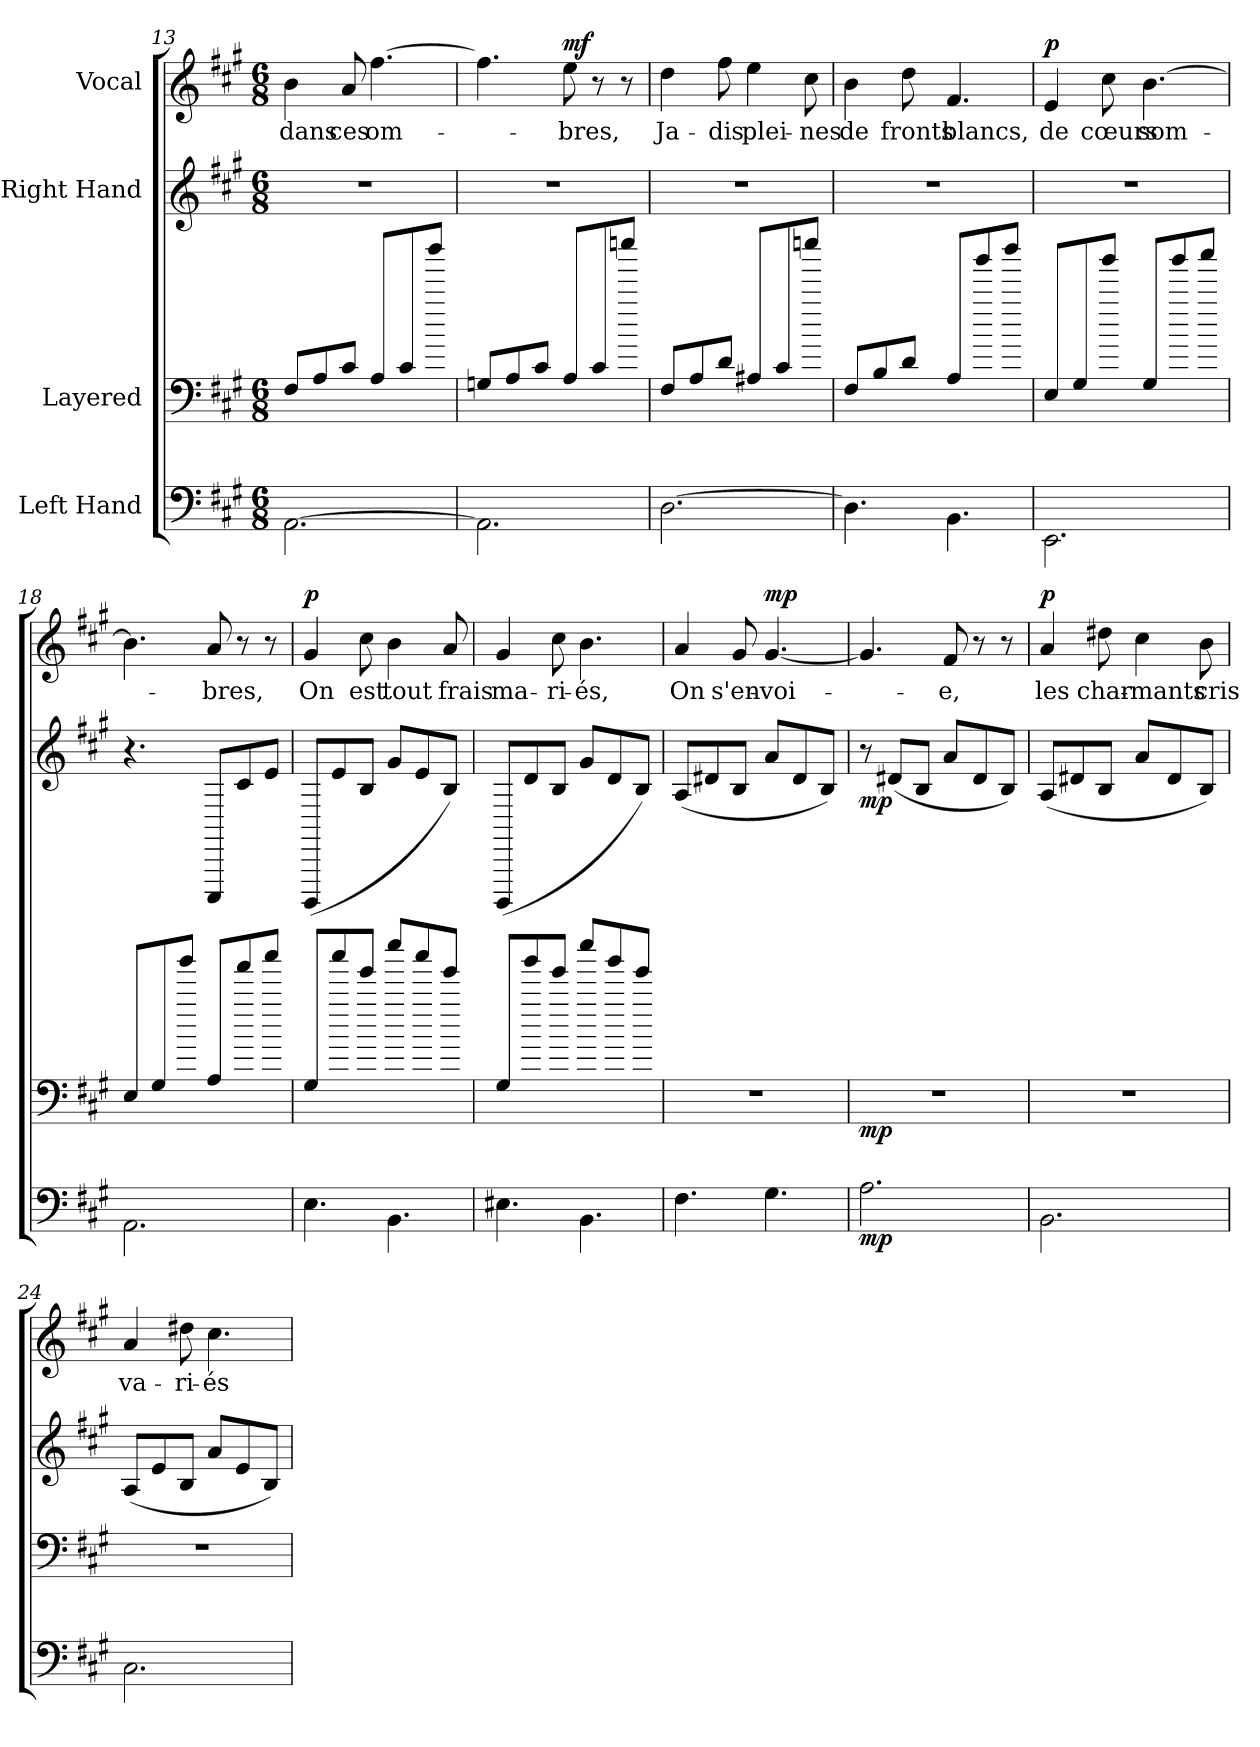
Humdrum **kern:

**kern	**dynam	**kern	**dynam	**kern	**dynam	**kern	**text	**dynam
*part4	*part4	*part3	*part3	*part2	*part2	*part1	*part1	*part1
*staff4	*staff4	*staff3	*staff3	*staff2	*staff2	*staff1	*staff1	*staff1
*I"Left Hand	*	*I"Layered	*	*I"Right Hand	*	*I"Vocal	*	*
*clefF4	*	*clefF4	*	*clefG2	*	*clefG2	*	*
*k[f#c#g#]	*	*k[f#c#g#]	*	*k[f#c#g#]	*	*k[f#c#g#]	*	*
*A:	*	*A:	*	*A:	*	*A:	*	*
*M6/8	*	*M6/8	*	*M6/8	*	*M6/8	*	*
=13	=13	=13	=13	=13	=13	=13	=13	=13
!	!	!	!	!LO:N:vis=1	!	!	!LO:LY:b	!
[2.AA\	.	8F#/L	.	2.r	.	4b	dans	.
.	.	8A/	.	.	.	.	.	.
!	!	!	!	!	!	!	!LO:LY:b	!
.	.	8c#/J	.	.	.	8a	ces	.
!	!	!	!	!	!	!	!LO:LY:b	!
.	.	8A/L	.	.	.	[4.ff#	om-	.
.	.	8c#/	.	.	.	.	.	.
.	.	8dddd/J	.	.	.	.	.	.
!!LO:LB:g=z
=14	=14	=14	=14	=14	=14	=14	=14	=14
!	!	!	!	!LO:N:vis=1	!	!	!	!
2.AA\]	.	8Gn/L	.	2.r	.	4.ff#]	.	.
.	.	8A/	.	.	.	.	.	.
.	.	8c#/J	.	.	.	.	.	.
!	!	!	!	!	!	!	!LO:LY:b	!LO:DY:b
.	.	8A/L	.	.	.	8ee	-bres,	mf
.	.	8c#/	.	.	.	8r	.	.
.	.	8eeeen/J	.	.	.	8r	.	.
=15	=15	=15	=15	=15	=15	=15	=15	=15
!	!	!	!	!LO:N:vis=1	!	!	!LO:LY:b	!
[2.D\	.	8F#/L	.	2.r	.	4dd	Ja-	.
.	.	8A/	.	.	.	.	.	.
!	!	!	!	!	!	!	!LO:LY:b	!
.	.	8d/J	.	.	.	8ff#	-dis	.
!	!	!	!	!	!	!	!LO:LY:b	!
.	.	8A#X/L	.	.	.	4ee	plei-	.
.	.	8c#/	.	.	.	.	.	.
!	!	!	!	!	!	!	!LO:LY:b	!
.	.	8eeeen/J	.	.	.	8cc#	-nes	.
=16	=16	=16	=16	=16	=16	=16	=16	=16
!	!	!	!	!LO:N:vis=1	!	!	!LO:LY:b	!
4.D\]	.	8F#/L	.	2.r	.	4b	de	.
.	.	8B/	.	.	.	.	.	.
!	!	!	!	!	!	!	!LO:LY:b	!
.	.	8d/J	.	.	.	8dd	fronts	.
!	!	!	!	!	!	!	!LO:LY:b	!
4.BB\	.	8A/L	.	.	.	4.f#	blancs,	.
.	.	8bbb/	.	.	.	.	.	.
.	.	8dddd/J	.	.	.	.	.	.
!!LO:LB:g=z
=17	=17	=17	=17	=17	=17	=17	=17	=17
!	!	!	!	!LO:N:vis=1	!	!	!LO:LY:b	!LO:DY:b
2.EE\	.	8E/L	.	2.r	.	4e	de	p
.	.	8G#/	.	.	.	.	.	.
!	!	!	!	!	!	!	!LO:LY:b	!
.	.	8bbb/J	.	.	.	8cc#	cœurs	.
!	!	!	!	!	!	!	!LO:LY:b	!
.	.	8G#/L	.	.	.	[4.b	som-	.
.	.	8bbb/	.	.	.	.	.	.
.	.	8cccc#/J	.	.	.	.	.	.
=18	=18	=18	=18	=18	=18	=18	=18	=18
2.AA\	.	8E/L	.	4.r	.	4.b]	.	.
.	.	8G#/	.	.	.	.	.	.
.	.	8bbb/J	.	.	.	.	.	.
!	!	!	!	!	!	!	!LO:LY:b	!
.	.	8A/L	.	8CCC#/L	.	8a	-bres,	.
.	.	8aaa/	.	8c#/	.	8r	.	.
.	.	8cccc#/J	.	8e/J	.	8r	.	.
=19	=19	=19	=19	=19	=19	=19	=19	=19
!	!	!	!	!	!	!	!LO:LY:b	!LO:DY:b
4.E\	.	8G#/L	.	(<8BBBB/L	.	4g#	On	p
.	.	8cccc#/	.	8e/	.	.	.	.
!	!	!	!	!	!	!	!LO:LY:b	!
.	.	8ggg#/J	.	8B/J	.	8cc#	est	.
!	!	!	!	!	!	!	!LO:LY:b	!
4.BB\	.	8eeee/L	.	8g#/L	.	4b	tout	.
.	.	8cccc#/	.	8e/	.	.	.	.
!	!	!	!	!	!	!	!LO:LY:b	!
.	.	8ggg#/J	.	8B/J)	.	8a	frais	.
=20	=20	=20	=20	=20	=20	=20	=20	=20
!	!	!	!	!	!	!	!LO:LY:b	!
4.E#X\	.	8G#/L	.	(<8BBBB/L	.	4g#	ma-	.
.	.	8bbb/	.	8d/	.	.	.	.
!	!	!	!	!	!	!	!LO:LY:b	!
.	.	8ggg#/J	.	8B/J	.	8cc#	-ri-	.
!	!	!	!	!	!	!	!LO:LY:b	!
4.BB\	.	8eeee/L	.	8g#/L	.	4.b	-és,	.
.	.	8bbb/	.	8d/	.	.	.	.
.	.	8ggg#/J	.	8B/J)	.	.	.	.
!!LO:LB:g=z
=21	=21	=21	=21	=21	=21	=21	=21	=21
!	!	!LO:N:vis=1	!	!	!	!	!LO:LY:b	!
4.F#\	.	2.r	.	(<8A/L	.	4a	On	.
.	.	.	.	8d#X/	.	.	.	.
!	!	!	!	!	!	!	!LO:LY:b	!
.	.	.	.	8B/J	.	8g#	s'en-	.
!	!	!	!	!	!	!	!LO:LY:b	!LO:DY:b
4.G#\	.	.	.	8a/L	.	[4.g#	-voi-	mp
.	.	.	.	8d#/	.	.	.	.
.	.	.	.	8B/J)	.	.	.	.
=22	=22	=22	=22	=22	=22	=22	=22	=22
!	!LO:DY:b	!LO:N:vis=1	!LO:DY:b	!	!LO:DY:b	!	!	!
2.A\	mp	2.r	mp	8r	mp	4.g#]	.	.
.	.	.	.	(<8d#X/L	.	.	.	.
.	.	.	.	8B/J	.	.	.	.
!	!	!	!	!	!	!	!LO:LY:b	!
.	.	.	.	8a/L	.	8f#	-e,	.
.	.	.	.	8d#/	.	8r	.	.
.	.	.	.	8B/J)	.	8r	.	.
=23	=23	=23	=23	=23	=23	=23	=23	=23
!	!	!LO:N:vis=1	!	!	!	!	!LO:LY:b	!LO:DY:b
2.BB\	.	2.r	.	(<8A/L	.	4a	les	p
.	.	.	.	8d#X/	.	.	.	.
!	!	!	!	!	!	!	!LO:LY:b	!
.	.	.	.	8B/J	.	8dd#X	char-	.
!	!	!	!	!	!	!	!LO:LY:b	!
.	.	.	.	8a/L	.	4cc#	-mants	.
.	.	.	.	8d#/	.	.	.	.
!	!	!	!	!	!	!	!LO:LY:b	!
.	.	.	.	8B/J)	.	8b	cris	.
=24	=24	=24	=24	=24	=24	=24	=24	=24
!	!	!LO:N:vis=1	!	!	!	!	!LO:LY:b	!
2.C#\	.	2.r	.	(<8A/L	.	4a	va-	.
.	.	.	.	8e/	.	.	.	.
!	!	!	!	!	!	!	!LO:LY:b	!
.	.	.	.	8B/J	.	8dd#X	-ri-	.
!	!	!	!	!	!	!	!LO:LY:b	!
.	.	.	.	8a/L	.	4.cc#	-és	.
.	.	.	.	8e/	.	.	.	.
.	.	.	.	8B/J)	.	.	.	.
=	=	=	=	=	=	=	=	=
*-	*-	*-	*-	*-	*-	*-	*-	*-
